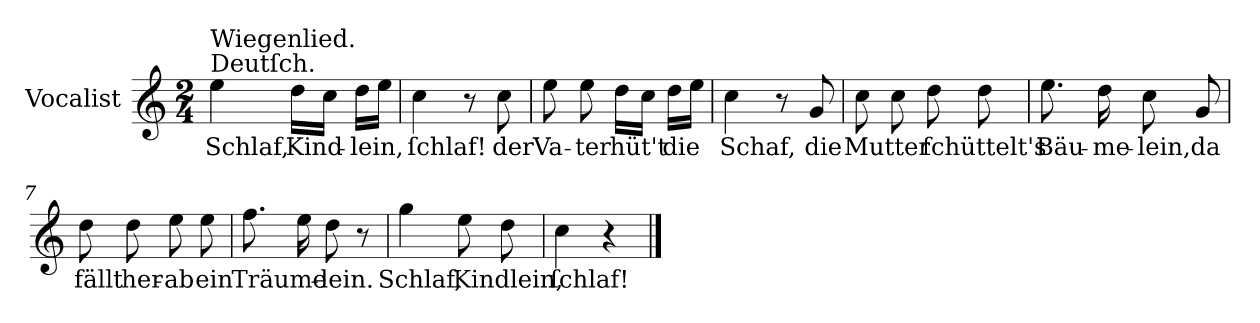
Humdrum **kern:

**kern	**text
*part1	*part1
*staff1	*staff1
*I"Vocalist	*
*k[]	*
*C:	*
*M2/4	*
=1	=1
!LO:TX:a:t=Deutſch.	!
!LO:TX:a:t=Wiegenlied.	!
4ee	Schlaf,
16ddLL	Kind-
16ccJJ	.
16ddLL	-lein,
16eeJJ	.
=2	=2
4cc	ſchlaf!
8r	.
8cc	der
=3	=3
8ee	Va-
8ee	-ter
16ddLL	hüt't
16ccJJ	.
16ddLL	die
16eeJJ	.
=4	=4
4cc	Schaf,
8r	.
8g	die
=5	=5
8cc	Mutter
8cc	.
8dd	ſchüttelt's
8dd	.
=6	=6
8.ee	Bäu-
16dd	-me-
8cc	-lein,
8g	da
=7	=7
8dd	fällt
8dd	her-
8ee	-ab
8ee	ein
=8	=8
8.ff	Träume-
16ee	.
8dd	-lein.
8r	.
=9	=9
4gg	Schlaf,
8ee	Kindlein,
8dd	.
=10	=10
4cc	ſchlaf!
4r	.
==	==
*-	*-
